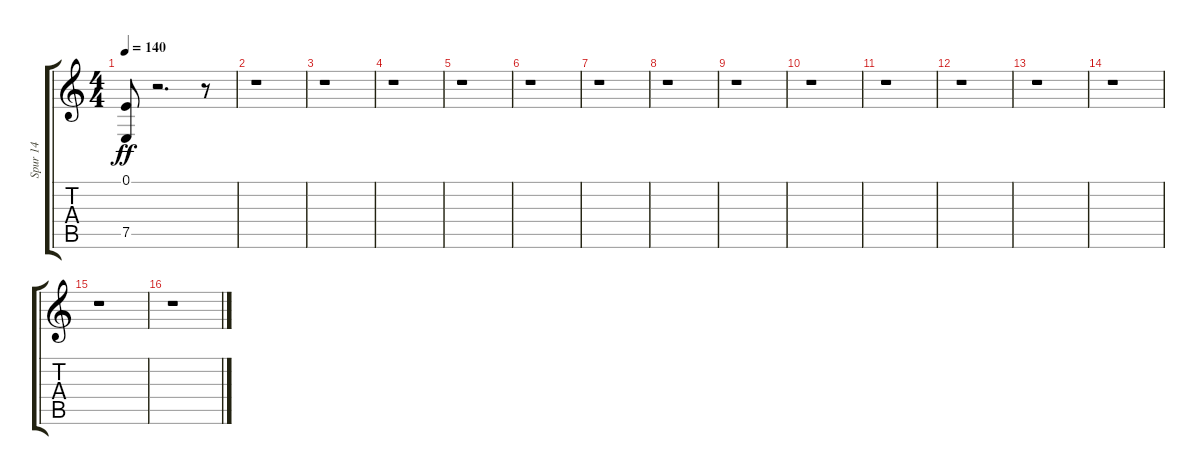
\track ("Spur 14" "Spur 14") {instrument brasssection}
\staff {score tabs}
\tuning (E4 B3 G3 D3 A2 E2) {hide}
\ts (4 4)
\tempo 140
\clef g2
\ks c
(0.1 7.5).8{dy ff} r.2{d} r.8 |
r.1 |
r.1 |
r.1 |
r.1 |
r.1 |
r.1 |
r.1 |
r.1 |
r.1 |
r.1 |
r.1 |
r.1 |
r.1 |
r.1 |
r.1
